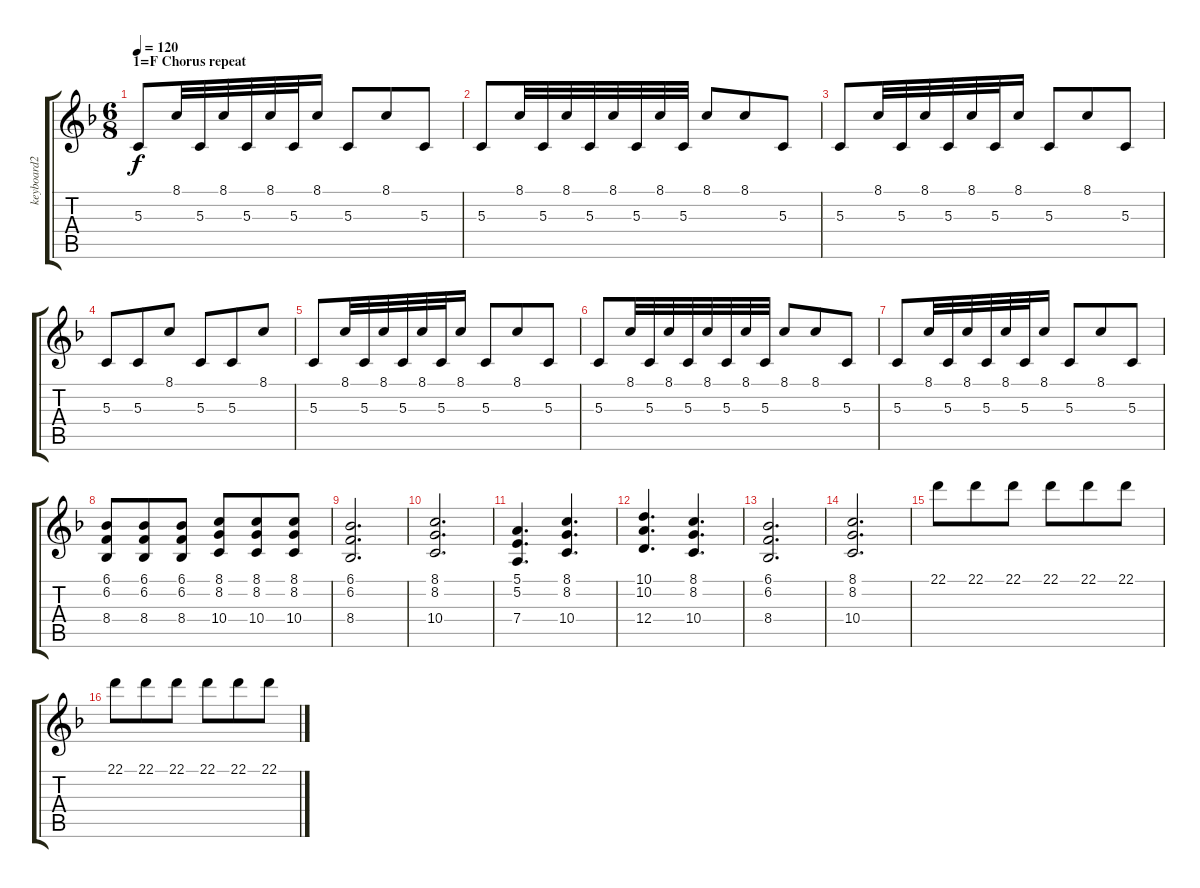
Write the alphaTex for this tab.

\track ("keyboard2" "keyboard2") {instrument acousticgrandpiano}
\staff {score tabs}
\tuning (E4 B3 G3 D3 A2 E2) {hide}
\ts (6 8)
\section ("" "1=F Chorus repeat")
\tempo 120
\clef g2
\ks f
5.3.8{dy f} 8.1.32 5.3.32 8.1.32 5.3.32 8.1.32 5.3.32 8.1.16 5.3.8 8.1.8 5.3.8 |
5.3.8 8.1.32 5.3.32 8.1.32 5.3.32 8.1.32 5.3.32 8.1.32 5.3.32 8.1.8 8.1.8 5.3.8 |
5.3.8 8.1.32 5.3.32 8.1.32 5.3.32 8.1.32 5.3.32 8.1.16 5.3.8 8.1.8 5.3.8 |
5.3.8 5.3.8 8.1.8 5.3.8 5.3.8 8.1.8 |
5.3.8 8.1.32 5.3.32 8.1.32 5.3.32 8.1.32 5.3.32 8.1.16 5.3.8 8.1.8 5.3.8 |
5.3.8 8.1.32 5.3.32 8.1.32 5.3.32 8.1.32 5.3.32 8.1.32 5.3.32 8.1.8 8.1.8 5.3.8 |
5.3.8 8.1.32 5.3.32 8.1.32 5.3.32 8.1.32 5.3.32 8.1.16 5.3.8 8.1.8 5.3.8 |
(6.1 6.2 8.4).8 (6.1 6.2 8.4).8 (6.1 6.2 8.4).8 (8.1 8.2 10.4).8 (8.1 8.2 10.4).8 (8.1 8.2 10.4).8 |
(6.1 6.2 8.4).2{d} |
(8.1 8.2 10.4).2{d} |
(5.1 5.2 7.4).4{d} (8.1 8.2 10.4).4{d} |
(10.1 10.2 12.4).4{d} (8.1 8.2 10.4).4{d} |
(6.1 6.2 8.4).2{d} |
(8.1 8.2 10.4).2{d} |
22.1.8 22.1.8 22.1.8 22.1.8 22.1.8 22.1.8 |
22.1.8 22.1.8 22.1.8 22.1.8 22.1.8 22.1.8
